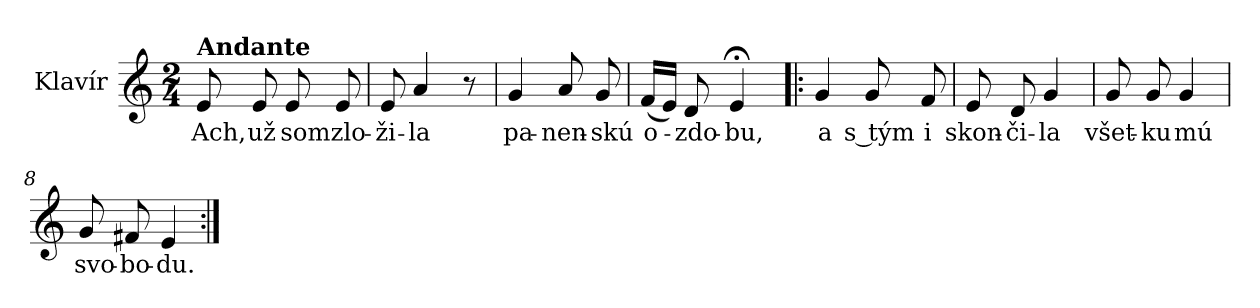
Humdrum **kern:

**kern	**text
*part1	*part1
*staff1	*staff1
*I"Klavír	*
*I'Kl.	*
*clefG2	*
*k[]	*
*M2/4	*
=1	=1
!LO:TX:a:B:t=Andante	!
!	!LO:LY:b
8e/	Ach,
!	!LO:LY:b
8e/	už
!	!LO:LY:b
8e/	som
!	!LO:LY:b
8e/	zlo-
=2	=2
!	!LO:LY:b
8e/	-ži-
!	!LO:LY:b
4a/	-la
8r	.
=3	=3
!	!LO:LY:b
4g/	pa-
!	!LO:LY:b
8a/	-nen-
!	!LO:LY:b
8g/	-skú
=4	=4
!	!LO:LY:b
(16f/LL	o-
16e/JJ)	.
!	!LO:LY:b
8d/	-zdo-
!	!LO:LY:b
4e;</	-bu,
!!LO:LB:g=z
=5!|:	=5!|:
!	!LO:LY:b
4g/	a
!	!LO:LY:b
8g/	s tým
!	!LO:LY:b
8f/	i
=6	=6
!	!LO:LY:b
8e/	skon-
!	!LO:LY:b
8d/	-či-
!	!LO:LY:b
4g/	-la
=7	=7
!	!LO:LY:b
8g/	všet-
!	!LO:LY:b
8g/	-ku
!	!LO:LY:b
4g/	mú
=8	=8
!	!LO:LY:b
8g/	svo-
!	!LO:LY:b
8f#X/	-bo-
!	!LO:LY:b
4e/	-du.
=:|!	=:|!
*-	*-
